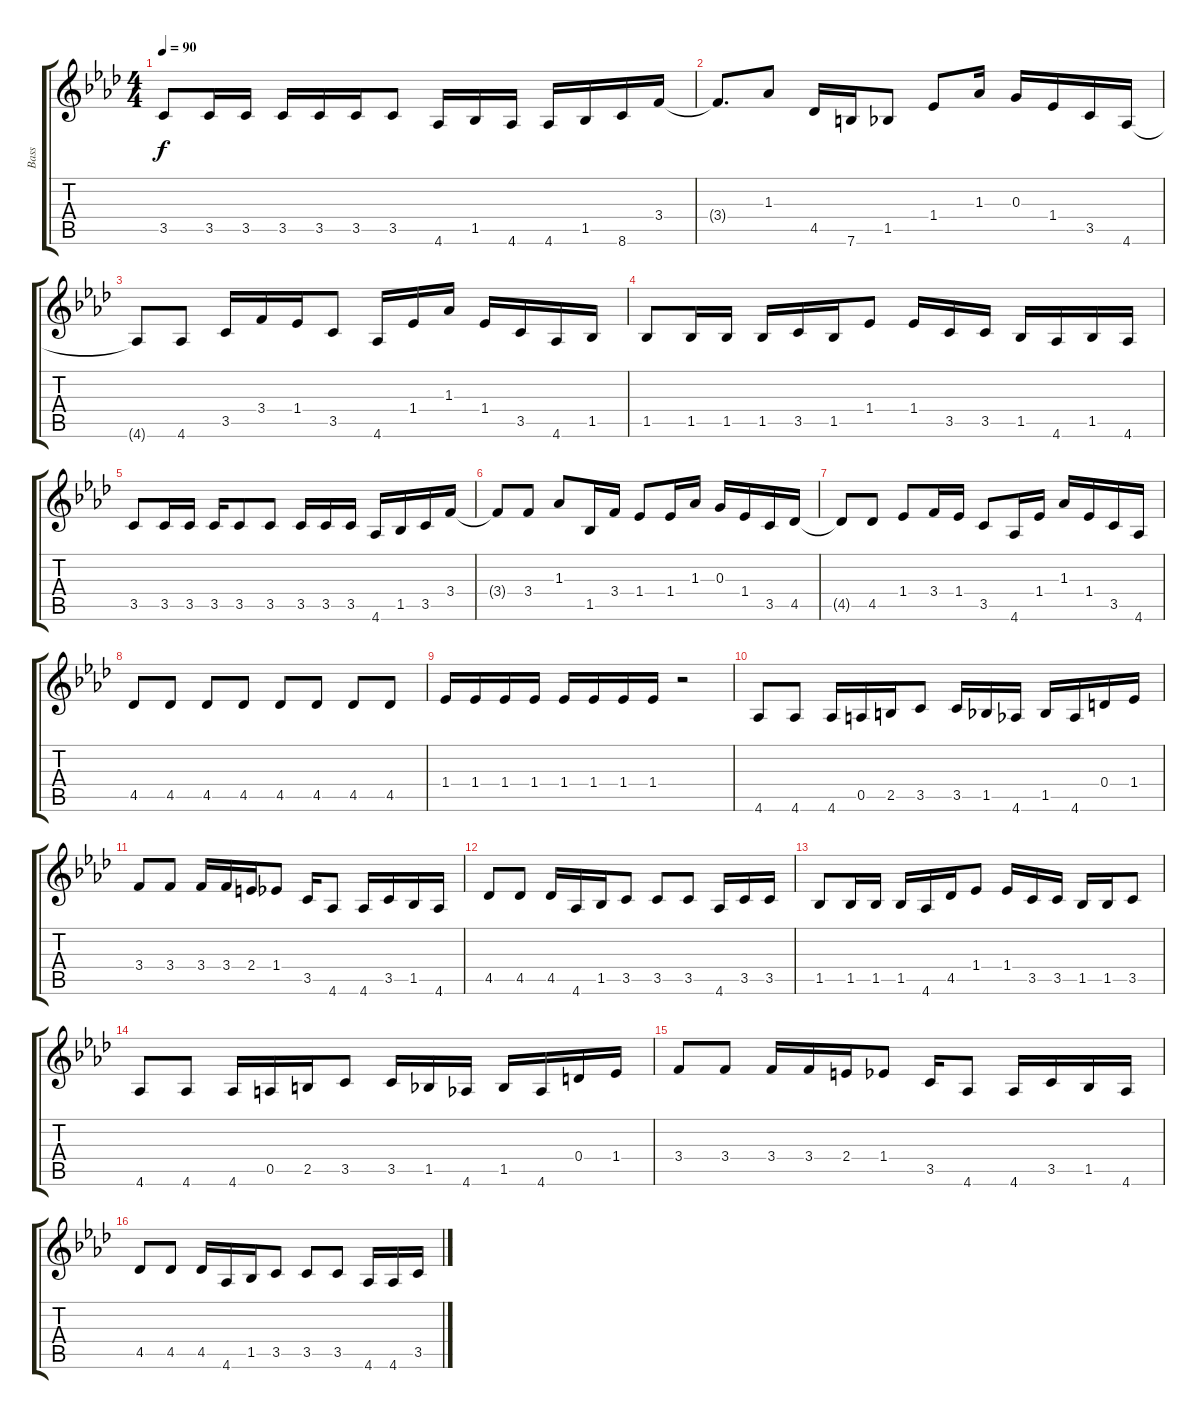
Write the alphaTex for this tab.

\track ("Bass" "Bass") {instrument electricbassfinger}
\staff {score tabs}
\tuning (E4 B3 G3 D3 A2 E2) {hide}
\ts (4 4)
\tempo 90
\clef g2
\ks ab
3.5.8{dy f} 3.5.16 3.5.16 3.5.16 3.5.16 3.5.16 3.5.8 4.6.16 1.5.16 4.6.16 4.6.16 1.5.16 8.6.16 3.4.16 |
3.4{t}.8{d} 1.3.8 4.5.16 7.6.16 1.5.8 1.4.8 1.3.16 0.3.16 1.4.16 3.5.16 4.6.16 |
4.6{t}.8 4.6.8 3.5.16 3.4.16 1.4.16 3.5.8 4.6.16 1.4.16 1.3.16 1.4.16 3.5.16 4.6.16 1.5.16 |
1.5.8 1.5.16 1.5.16 1.5.16 3.5.16 1.5.16 1.4.8 1.4.16 3.5.16 3.5.16 1.5.16 4.6.16 1.5.16 4.6.16 |
3.5.8 3.5.16 3.5.16 3.5.16 3.5.8 3.5.8 3.5.16 3.5.16 3.5.16 4.6.16 1.5.16 3.5.16 3.4.16 |
3.4{t}.8 3.4.8 1.3.8 1.5.16 3.4.16 1.4.8 1.4.16 1.3.16 0.3.16 1.4.16 3.5.16 4.5.16 |
4.5{t}.8 4.5.8 1.4.8 3.4.16 1.4.16 3.5.8 4.6.16 1.4.16 1.3.16 1.4.16 3.5.16 4.6.16 |
4.5.8 4.5.8 4.5.8 4.5.8 4.5.8 4.5.8 4.5.8 4.5.8 |
1.4.16 1.4.16 1.4.16 1.4.16 1.4.16 1.4.16 1.4.16 1.4.16 r.2 |
4.6.8 4.6.8 4.6.16 0.5.16 2.5.16 3.5.8 3.5.16 1.5.16 4.6.16 1.5.16 4.6.16 0.4.16 1.4.16 |
3.4.8 3.4.8 3.4.16 3.4.16 2.4.16 1.4.8 3.5.16 4.6.8 4.6.16 3.5.16 1.5.16 4.6.16 |
4.5.8 4.5.8 4.5.16 4.6.16 1.5.16 3.5.8 3.5.8 3.5.8 4.6.16 3.5.16 3.5.16 |
1.5.8 1.5.16 1.5.16 1.5.16 4.6.16 4.5.16 1.4.8 1.4.16 3.5.16 3.5.16 1.5.16 1.5.16 3.5.8 |
4.6.8 4.6.8 4.6.16 0.5.16 2.5.16 3.5.8 3.5.16 1.5.16 4.6.16 1.5.16 4.6.16 0.4.16 1.4.16 |
3.4.8 3.4.8 3.4.16 3.4.16 2.4.16 1.4.8 3.5.16 4.6.8 4.6.16 3.5.16 1.5.16 4.6.16 |
4.5.8 4.5.8 4.5.16 4.6.16 1.5.16 3.5.8 3.5.8 3.5.8 4.6.16 4.6.16 3.5.16
